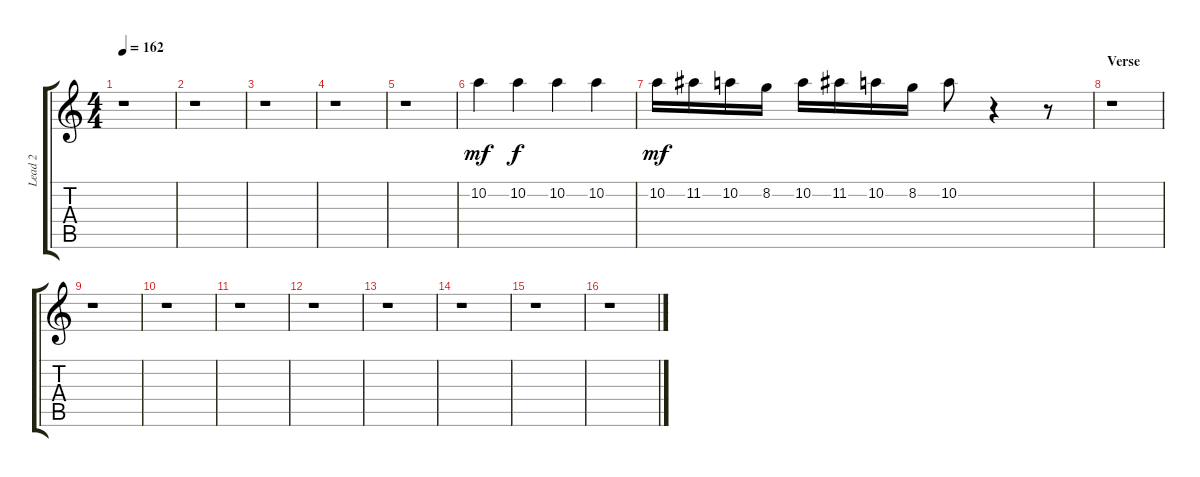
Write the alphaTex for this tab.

\track ("Lead 2" "Lead 2") {instrument distortionguitar}
\staff {score tabs}
\tuning (E4 B3 G3 D3 A2 E2) {hide}
\ts (4 4)
\tempo 162
\clef g2
\ks c
r.1{dy f} |
r.1 |
r.1 |
r.1 |
r.1 |
10.2.4{dy mf volume 13 instrument distortionguitar} 10.2.4{dy f} 10.2.4 10.2.4 |
10.2.16{dy mf} 11.2.16 10.2.16 8.2.16 10.2.16 11.2.16 10.2.16 8.2.16 10.2.8 r.4 r.8 |
\section ("" "Verse")
r.1 |
r.1 |
r.1 |
r.1 |
r.1 |
r.1 |
r.1 |
r.1 |
\section ("" "")
r.1
